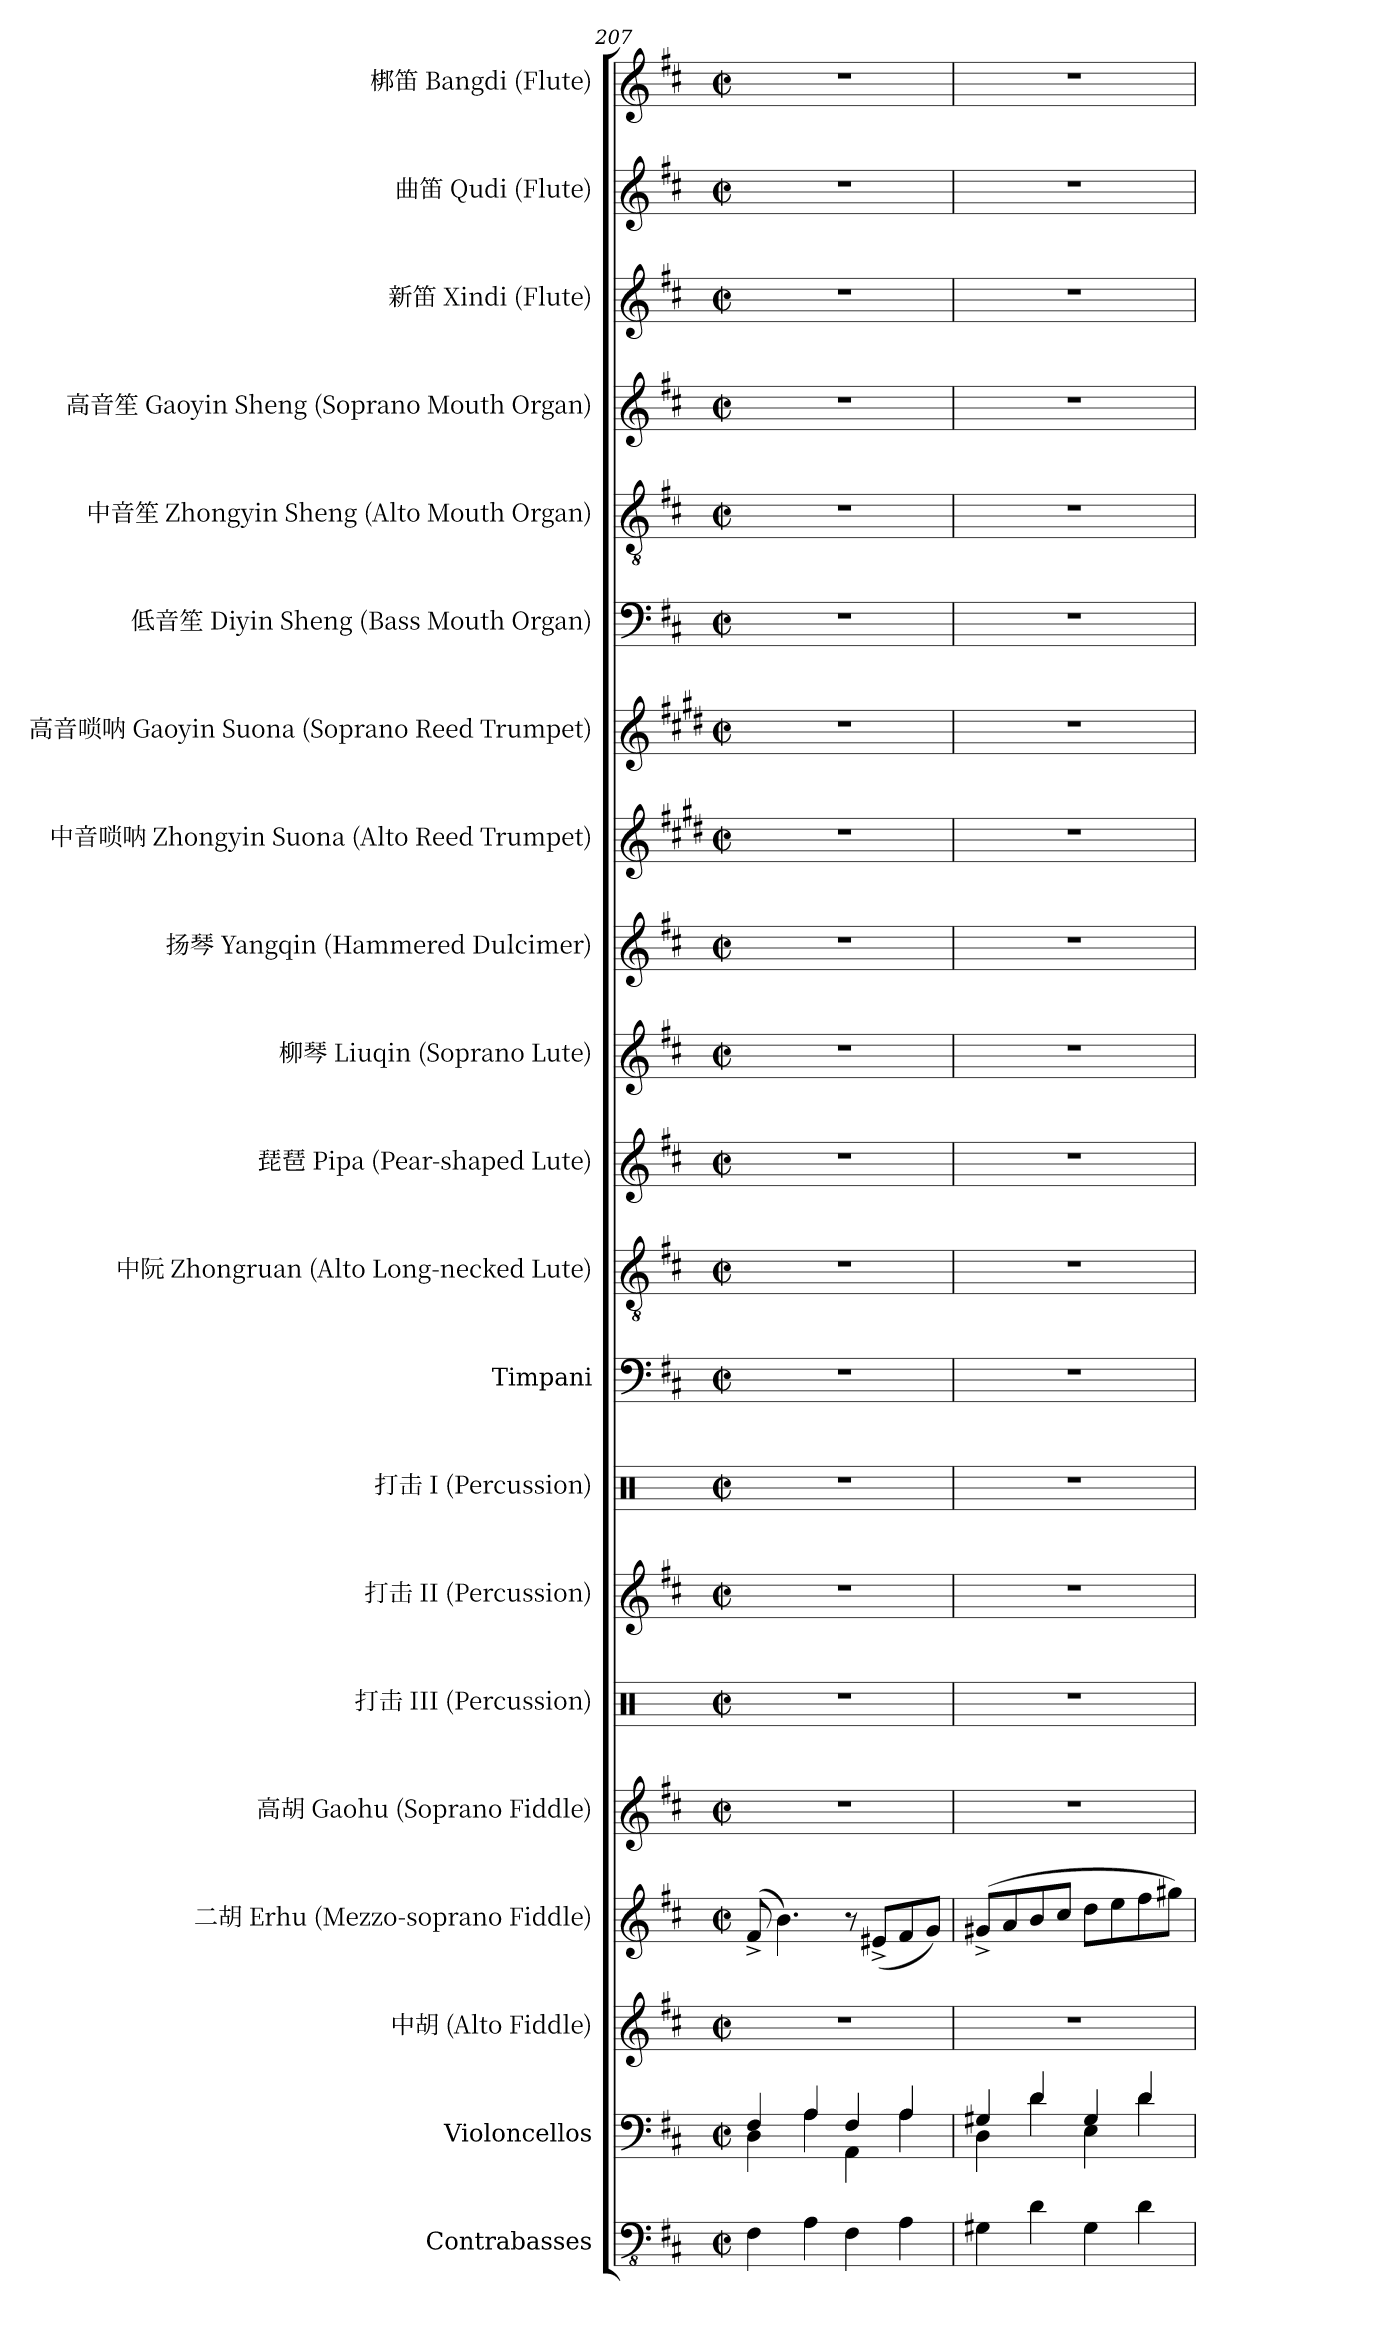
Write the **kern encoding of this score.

**kern	**kern	**kern	**kern	**kern	**kern	**kern	**kern	**kern	**kern	**kern	**kern	**kern	**kern	**kern	**kern	**kern	**kern	**kern	**kern	**kern
*part21	*part20	*part19	*part18	*part17	*part16	*part15	*part14	*part13	*part12	*part11	*part10	*part9	*part8	*part7	*part6	*part5	*part4	*part3	*part2	*part1
*staff21	*staff20	*staff19	*staff18	*staff17	*staff16	*staff15	*staff14	*staff13	*staff12	*staff11	*staff10	*staff9	*staff8	*staff7	*staff6	*staff5	*staff4	*staff3	*staff2	*staff1
*I"Contrabasses	*I"Violoncellos	*I"中胡 (Alto Fiddle)	*I"二胡 Erhu (Mezzo-soprano Fiddle)	*I"高胡 Gaohu (Soprano Fiddle)	*I"打击 III (Percussion)	*I"打击 II (Percussion)	*I"打击 I (Percussion)	*I"Timpani	*I"中阮 Zhongruan (Alto Long-necked Lute)	*I"琵琶 Pipa (Pear-shaped Lute)	*I"柳琴 Liuqin (Soprano Lute)	*I"扬琴 Yangqin  (Hammered Dulcimer)	*I"中音唢呐 Zhongyin Suona (Alto Reed Trumpet)	*I"高音唢呐 Gaoyin Suona (Soprano Reed Trumpet)	*I"低音笙 Diyin Sheng (Bass Mouth Organ)	*I"中音笙 Zhongyin Sheng (Alto Mouth Organ)	*I"高音笙 Gaoyin Sheng (Soprano Mouth Organ)	*I"新笛 Xindi (Flute)	*I"曲笛 Qudi (Flute)	*I"梆笛 Bangdi (Flute)
*I'Cbs.	*I'Vcs.	*	*	*	*I'打击 III	*I'打击 II	*I'打击 I	*I'Timp.	*	*	*	*	*	*	*	*	*	*	*	*
*clefFv4	*clefF4	*clefG2	*clefG2	*clefG2	*clefX	*clefG2	*clefX	*clefF4	*clefGv2	*clefG2	*clefG2	*clefG2	*clefG2	*clefG2	*clefF4	*clefGv2	*clefG2	*clefG2	*clefG2	*clefG2
*	*	*	*	*	*	*	*	*	*	*ITrd7c12	*	*	*ITrd1c2	*ITrd1c2	*	*	*	*	*	*
*k[f#c#]	*k[f#c#]	*k[f#c#]	*k[f#c#]	*k[f#c#]	*k[]	*k[f#c#]	*k[]	*k[f#c#]	*k[f#c#]	*k[f#c#]	*k[f#c#]	*k[f#c#]	*k[f#c#]	*k[f#c#]	*k[f#c#]	*k[f#c#]	*k[f#c#]	*k[f#c#]	*k[f#c#]	*k[f#c#]
*M2/2	*M2/2	*M2/2	*M2/2	*M2/2	*M2/2	*M2/2	*M2/2	*M2/2	*M2/2	*M2/2	*M2/2	*M2/2	*M2/2	*M2/2	*M2/2	*M2/2	*M2/2	*M2/2	*M2/2	*M2/2
*met(c|)	*met(c|)	*met(c|)	*met(c|)	*met(c|)	*met(c|)	*met(c|)	*met(c|)	*met(c|)	*met(c|)	*met(c|)	*met(c|)	*met(c|)	*met(c|)	*met(c|)	*met(c|)	*met(c|)	*met(c|)	*met(c|)	*met(c|)	*met(c|)
=207	=207	=207	=207	=207	=207	=207	=207	=207	=207	=207	=207	=207	=207	=207	=207	=207	=207	=207	=207	=207
*	*^	*	*	*	*	*	*	*	*	*	*	*	*	*	*	*	*	*	*	*
4FF#\	4F#/	4D\	1r	(8f#^/	1r	1r	1r	1r	1r	1r	1r	1r	1r	1r	1r	1r	1r	1r	1r	1r	1r
.	.	.	.	4.b\)	.	.	.	.	.	.	.	.	.	.	.	.	.	.	.	.	.
4AA\	4A/	4A\	.	.	.	.	.	.	.	.	.	.	.	.	.	.	.	.	.	.	.
4FF#\	4F#/	4AA\	.	8r	.	.	.	.	.	.	.	.	.	.	.	.	.	.	.	.	.
.	.	.	.	(8e#X^/L	.	.	.	.	.	.	.	.	.	.	.	.	.	.	.	.	.
4AA\	4A/	4A\	.	8f#/	.	.	.	.	.	.	.	.	.	.	.	.	.	.	.	.	.
.	.	.	.	8g/J)	.	.	.	.	.	.	.	.	.	.	.	.	.	.	.	.	.
=208	=208	=208	=208	=208	=208	=208	=208	=208	=208	=208	=208	=208	=208	=208	=208	=208	=208	=208	=208	=208	=208
4GG#X\	4G#X/	4D\	1r	(8g#X^/L	1r	1r	1r	1r	1r	1r	1r	1r	1r	1r	1r	1r	1r	1r	1r	1r	1r
.	.	.	.	8a/	.	.	.	.	.	.	.	.	.	.	.	.	.	.	.	.	.
4D\	4d/	4d\	.	8b/	.	.	.	.	.	.	.	.	.	.	.	.	.	.	.	.	.
.	.	.	.	8cc#/J	.	.	.	.	.	.	.	.	.	.	.	.	.	.	.	.	.
4GG#\	4G#/	4E\	.	8dd\L	.	.	.	.	.	.	.	.	.	.	.	.	.	.	.	.	.
.	.	.	.	8ee\	.	.	.	.	.	.	.	.	.	.	.	.	.	.	.	.	.
4D\	4d/	4d\	.	8ff#\	.	.	.	.	.	.	.	.	.	.	.	.	.	.	.	.	.
.	.	.	.	8gg#X\J)	.	.	.	.	.	.	.	.	.	.	.	.	.	.	.	.	.
*	*v	*v	*	*	*	*	*	*	*	*	*	*	*	*	*	*	*	*	*	*	*
=	=	=	=	=	=	=	=	=	=	=	=	=	=	=	=	=	=	=	=	=
*-	*-	*-	*-	*-	*-	*-	*-	*-	*-	*-	*-	*-	*-	*-	*-	*-	*-	*-	*-	*-
